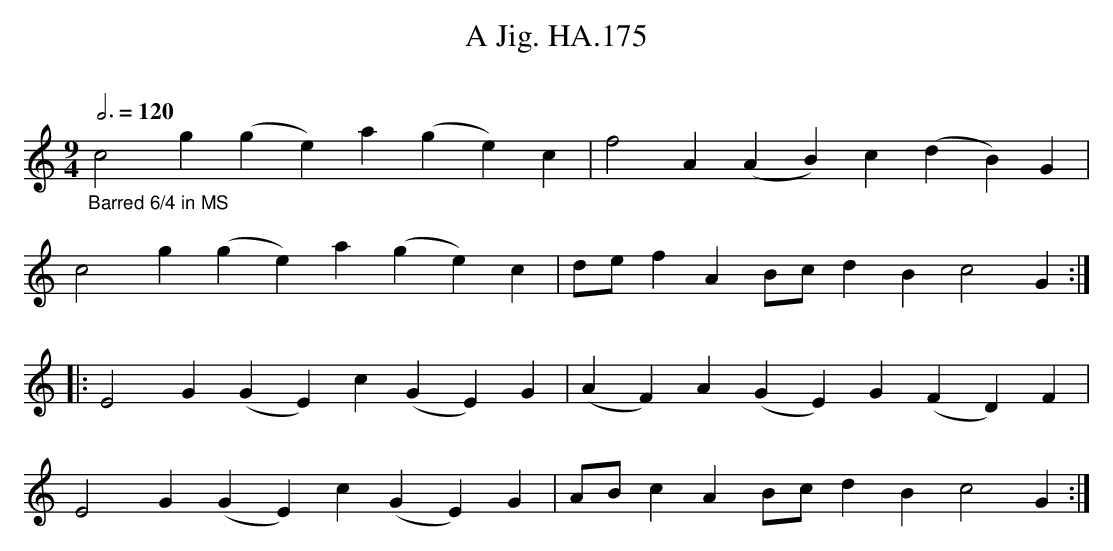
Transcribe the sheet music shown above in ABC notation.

X:1
T:Jig. HA.175, A
M:9/4
L:1/4
Q:3/4=120
O:
K:C
"_Barred 6/4 in MS"c2g (ge)a (ge)c|f2A (AB)c (dB)G|
c2g (ge)a (ge)c| d/2e/2 fA B/2c/2 dB c2G:|
|:E2G (GE)c (GE)G |(AF)A (GE)G (FD)F|
E2G (GE)c (GE)G |A/2B/2cA B/2c/2dB c2G:|
